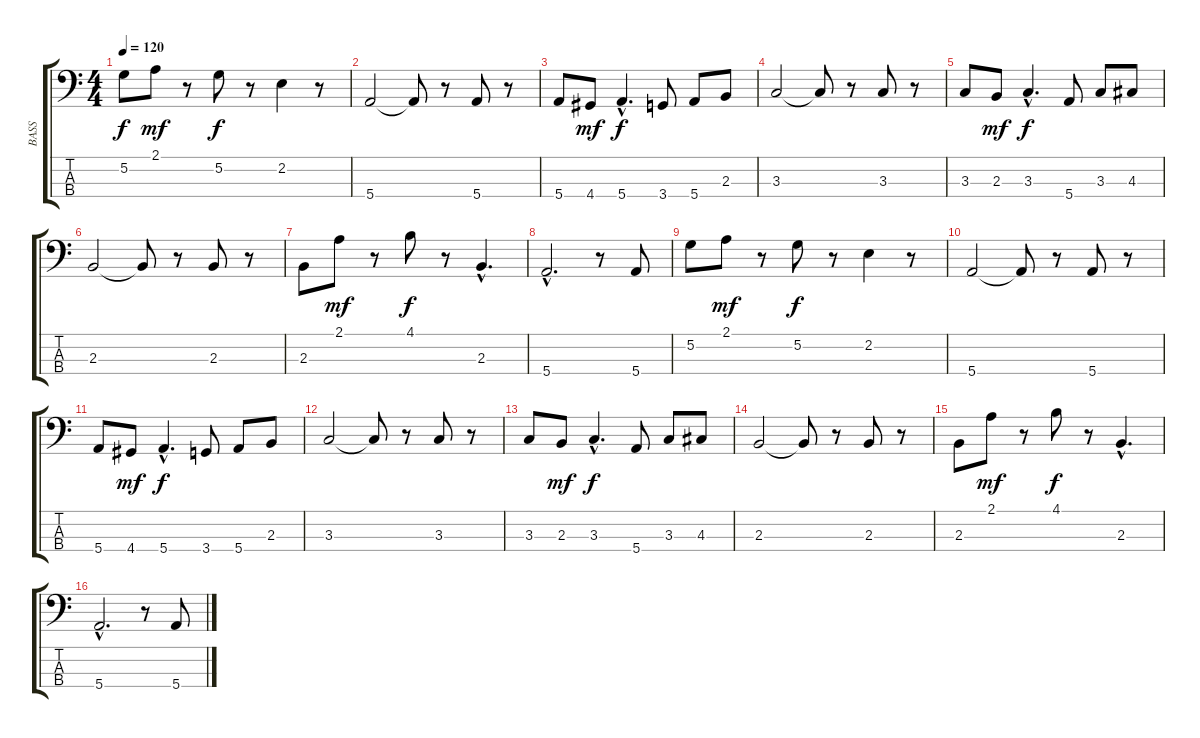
\track ("BASS" "BASS") {instrument electricbasspick}
\staff {score tabs}
\tuning (G2 D2 A1 E1) {hide}
\ts (4 4)
\tempo 120
\clef f4
\ks c
5.2.8{dy f} 2.1.8{dy mf} r.8 5.2.8{dy f} r.8 2.2.4 r.8 |
5.4.2 5.4{t}.8 r.8 5.4.8 r.8 |
5.4.8 4.4.8{dy mf} 5.4{hac}.4{d dy f} 3.4.8 5.4.8 2.3.8 |
3.3.2 3.3{t}.8 r.8 3.3.8 r.8 |
3.3.8 2.3.8{dy mf} 3.3{hac}.4{d dy f} 5.4.8 3.3.8 4.3.8 |
2.3.2 2.3{t}.8 r.8 2.3.8 r.8 |
2.3.8 2.1.8{dy mf} r.8 4.1.8{dy f} r.8 2.3{hac}.4{d} |
5.4{hac}.2{d} r.8 5.4.8 |
5.2.8 2.1.8{dy mf} r.8 5.2.8{dy f} r.8 2.2.4 r.8 |
5.4.2 5.4{t}.8 r.8 5.4.8 r.8 |
5.4.8 4.4.8{dy mf} 5.4{hac}.4{d dy f} 3.4.8 5.4.8 2.3.8 |
3.3.2 3.3{t}.8 r.8 3.3.8 r.8 |
3.3.8 2.3.8{dy mf} 3.3{hac}.4{d dy f} 5.4.8 3.3.8 4.3.8 |
2.3.2 2.3{t}.8 r.8 2.3.8 r.8 |
2.3.8 2.1.8{dy mf} r.8 4.1.8{dy f} r.8 2.3{hac}.4{d} |
5.4{hac}.2{d} r.8 5.4.8
